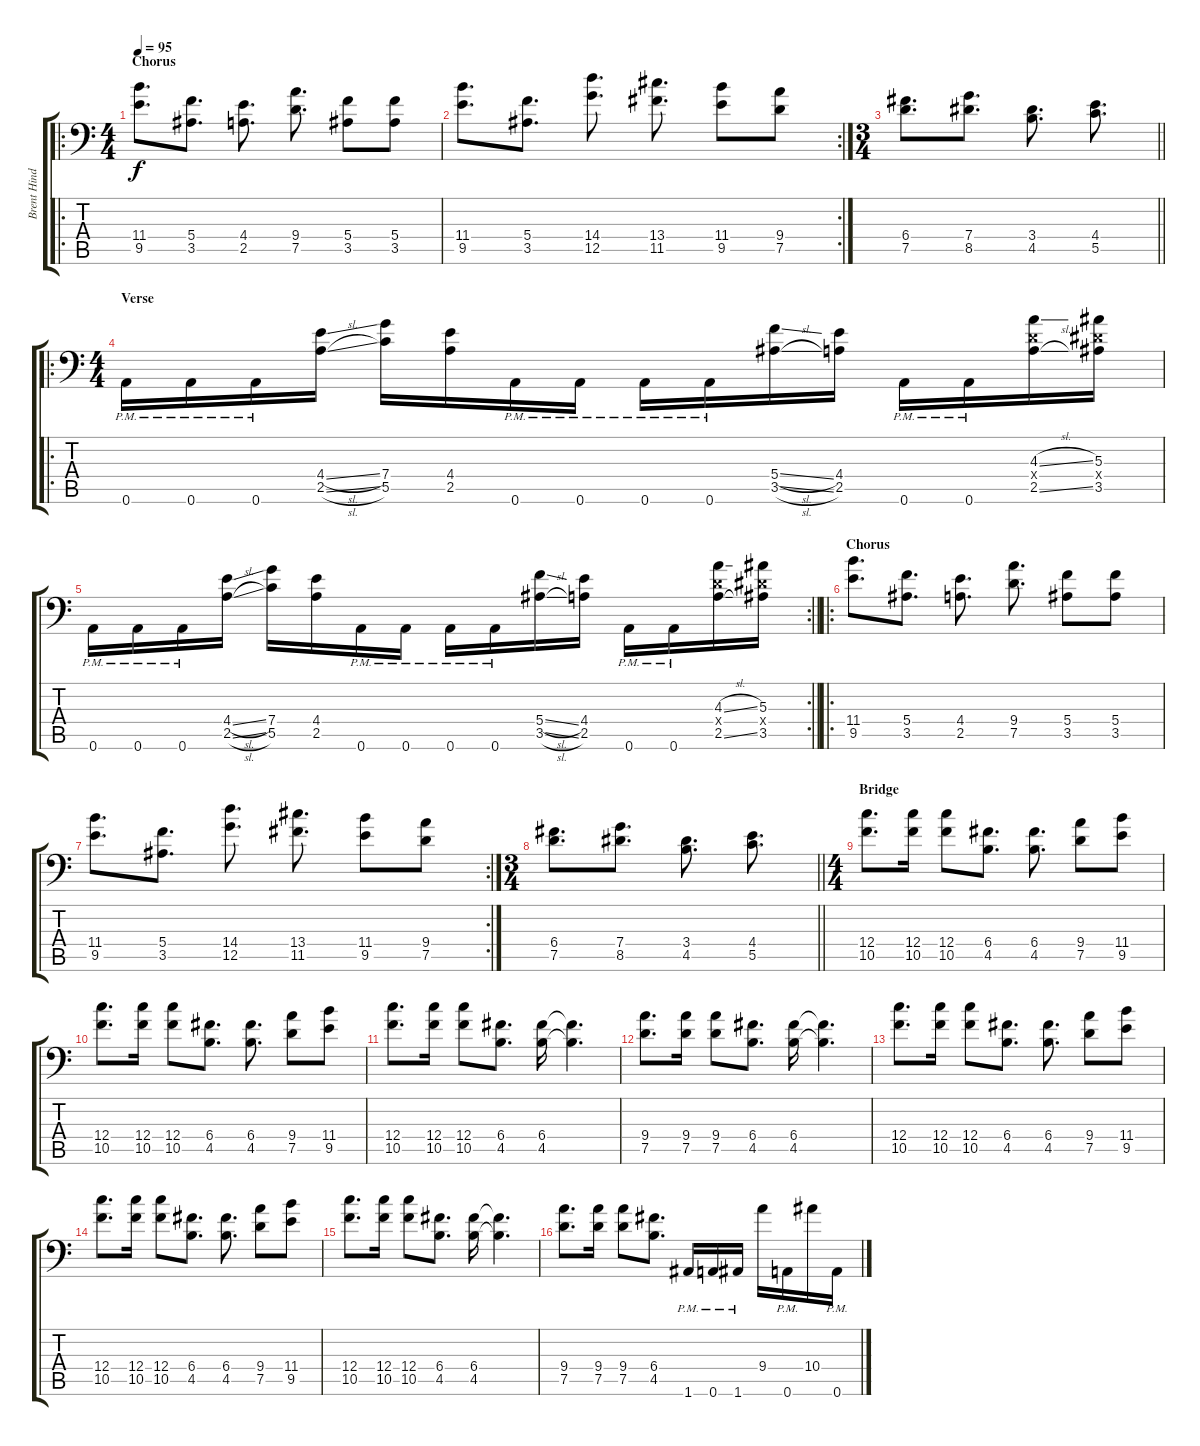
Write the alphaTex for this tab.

\track ("Brent Hinds" "Brent Hind") {instrument distortionguitar}
\staff {score tabs}
\tuning (D4 A3 F3 C3 G2 A1) {hide}
\ro
\ts (4 4)
\section ("" "Chorus")
\tempo 95
\clef f4
\ks c
(11.4 9.5).8{d dy f} (5.4 3.5).8{d} (4.4 2.5).8{d} (9.4 7.5).8{d} (5.4 3.5).8 (5.4 3.5).8 |
\rc 2
(11.4 9.5).8{d} (5.4 3.5).8{d} (14.4 12.5).8{d} (13.4 11.5).8{d} (11.4 9.5).8 (9.4 7.5).8 |
\ts (3 4)
\barLineRight lightlight
(6.4 7.5).8{d} (7.4 8.5).8{d} (3.4 4.5).8{d} (4.4 5.5).8{d} |
\ro
\ts (4 4)
\section ("" "Verse")
0.6{pm}.16 0.6{pm}.16 0.6{pm}.16 (4.4{sl} 2.5{sl}).16 (7.4 5.5).16 (4.4 2.5).16 0.6{pm}.16 0.6{pm}.16 0.6{pm}.16 0.6{pm}.16 (5.4{sl} 3.5{sl}).16 (4.4 2.5).16 0.6{pm}.16 0.6{pm}.16 (4.3{sl} 2.4{x} 2.5{sl}).16 (5.3 3.4{x} 3.5).16 |
\rc 2
\barLineRight lightlight
0.6{pm}.16 0.6{pm}.16 0.6{pm}.16 (4.4{sl} 2.5{sl}).16 (7.4 5.5).16 (4.4 2.5).16 0.6{pm}.16 0.6{pm}.16 0.6{pm}.16 0.6{pm}.16 (5.4{sl} 3.5{sl}).16 (4.4 2.5).16 0.6{pm}.16 0.6{pm}.16 (4.3{sl} 2.4{x} 2.5{sl}).16 (5.3 3.4{x} 3.5).16 |
\ro
\section ("" "Chorus")
(11.4 9.5).8{d} (5.4 3.5).8{d} (4.4 2.5).8{d} (9.4 7.5).8{d} (5.4 3.5).8 (5.4 3.5).8 |
\rc 2
(11.4 9.5).8{d} (5.4 3.5).8{d} (14.4 12.5).8{d} (13.4 11.5).8{d} (11.4 9.5).8 (9.4 7.5).8 |
\ts (3 4)
\barLineRight lightlight
(6.4 7.5).8{d} (7.4 8.5).8{d} (3.4 4.5).8{d} (4.4 5.5).8{d} |
\ts (4 4)
\section ("" "Bridge")
(12.4 10.5).8{d} (12.4 10.5).16 (12.4 10.5).8 (6.4 4.5).8{d} (6.4 4.5).8{d} (9.4 7.5).8 (11.4 9.5).8 |
(12.4 10.5).8{d} (12.4 10.5).16 (12.4 10.5).8 (6.4 4.5).8{d} (6.4 4.5).8{d} (9.4 7.5).8 (11.4 9.5).8 |
(12.4 10.5).8{d} (12.4 10.5).16 (12.4 10.5).8 (6.4 4.5).8{d} (6.4 4.5).16 (6.4{t} 4.5{t}).4{d} |
(9.4 7.5).8{d} (9.4 7.5).16 (9.4 7.5).8 (6.4 4.5).8{d} (6.4 4.5).16 (6.4{t} 4.5{t}).4{d} |
(12.4 10.5).8{d} (12.4 10.5).16 (12.4 10.5).8 (6.4 4.5).8{d} (6.4 4.5).8{d} (9.4 7.5).8 (11.4 9.5).8 |
(12.4 10.5).8{d} (12.4 10.5).16 (12.4 10.5).8 (6.4 4.5).8{d} (6.4 4.5).8{d} (9.4 7.5).8 (11.4 9.5).8 |
(12.4 10.5).8{d} (12.4 10.5).16 (12.4 10.5).8 (6.4 4.5).8{d} (6.4 4.5).16 (6.4{t} 4.5{t}).4{d} |
(9.4 7.5).8{d} (9.4 7.5).16 (9.4 7.5).8 (6.4 4.5).8{d} 1.6{pm}.16 0.6{pm}.16 1.6{pm}.16 9.4.16 0.6{pm}.16 10.4.16 0.6{pm}.16
